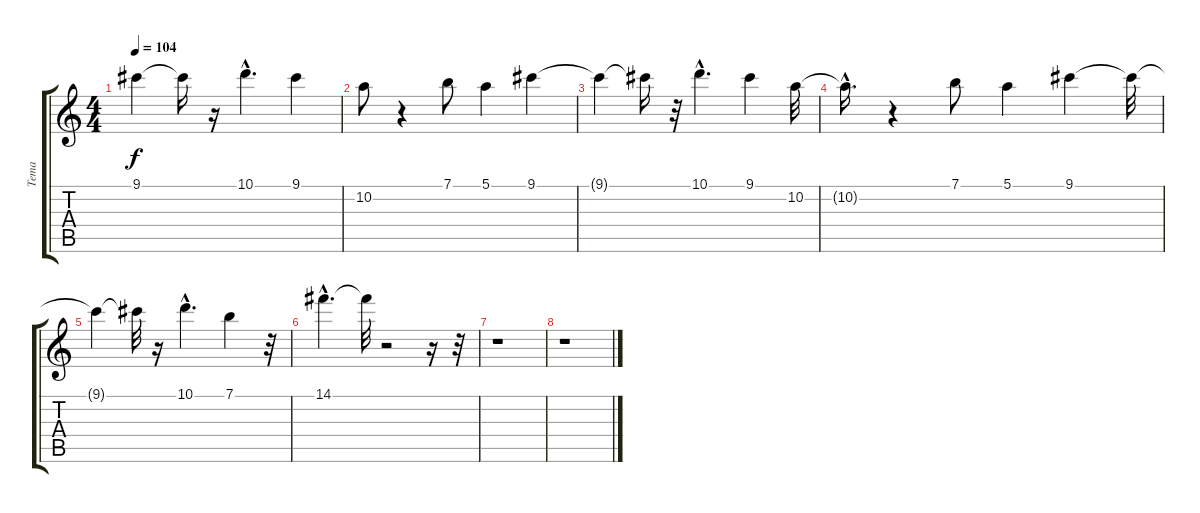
\track ("Tema" "Tema") {instrument acousticguitarnylon}
\staff {score tabs}
\tuning (E4 B3 G3 D3 A2 E2) {hide}
\ts (4 4)
\tempo 104
\clef g2
\ks c
9.1{t}.4{dy f} 9.1{t}.16 r.16 10.1{hac}.4{d} 9.1.4 |
10.2.8 r.4 7.1.8 5.1.4 9.1.4 |
9.1{t}.4 9.1{t}.16 r.32 10.1{hac}.4{d} 9.1.4 10.2.32 |
10.2{hac t}.16{d} r.4 7.1.8 5.1.4 9.1.4 9.1{t}.32 |
9.1{t}.4 9.1{t}.32 r.16 10.1{hac}.4{d} 7.1.4 r.32 |
14.1{hac}.4{d} 14.1{t}.32 r.2 r.16 r.32 |
r.1 |
r.1
